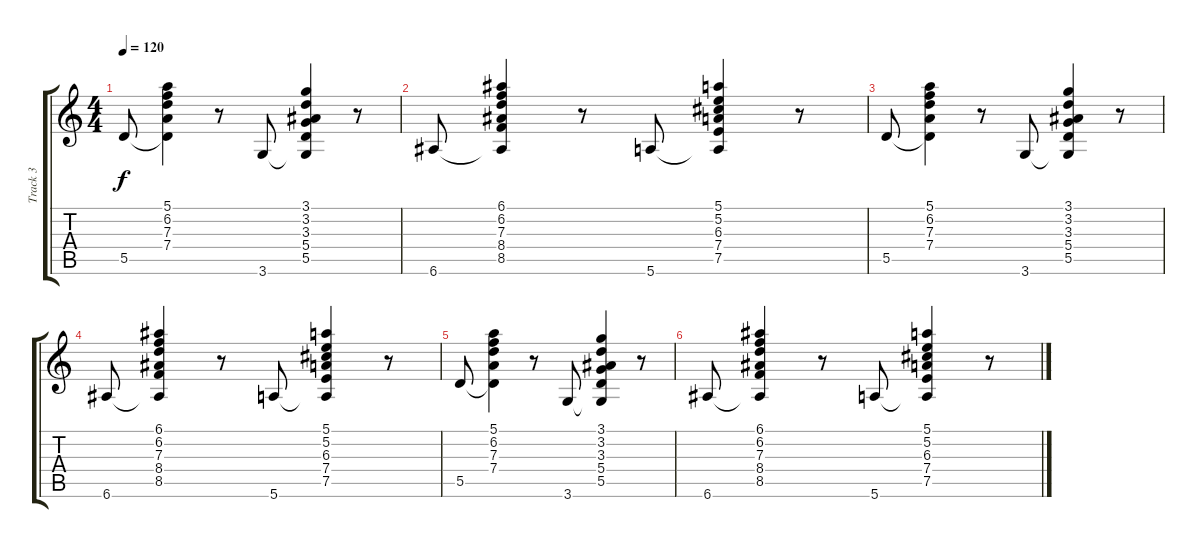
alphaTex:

\track ("Track 3" "Track 3") {instrument acousticguitarsteel}
\staff {score tabs}
\tuning (E4 B3 G3 D3 A2 E2) {hide}
\ts (4 4)
\tempo 120
\clef g2
\ks c
5.5.8{dy f} (5.1 6.2 7.3 7.4 5.5{t}).4 r.8 3.6.8 (3.1 3.2 3.3 5.4 5.5 3.6{t}).4 r.8 |
6.6.8 (6.1 6.2 7.3 8.4 8.5 6.6{t}).4 r.8 5.6.8 (5.1 5.2 6.3 7.4 7.5 5.6{t}).4 r.8 |
5.5.8 (5.1 6.2 7.3 7.4 5.5{t}).4 r.8 3.6.8 (3.1 3.2 3.3 5.4 5.5 3.6{t}).4 r.8 |
6.6.8 (6.1 6.2 7.3 8.4 8.5 6.6{t}).4 r.8 5.6.8 (5.1 5.2 6.3 7.4 7.5 5.6{t}).4 r.8 |
5.5.8 (5.1 6.2 7.3 7.4 5.5{t}).4 r.8 3.6.8 (3.1 3.2 3.3 5.4 5.5 3.6{t}).4 r.8 |
6.6.8 (6.1 6.2 7.3 8.4 8.5 6.6{t}).4 r.8 5.6.8 (5.1 5.2 6.3 7.4 7.5 5.6{t}).4 r.8
